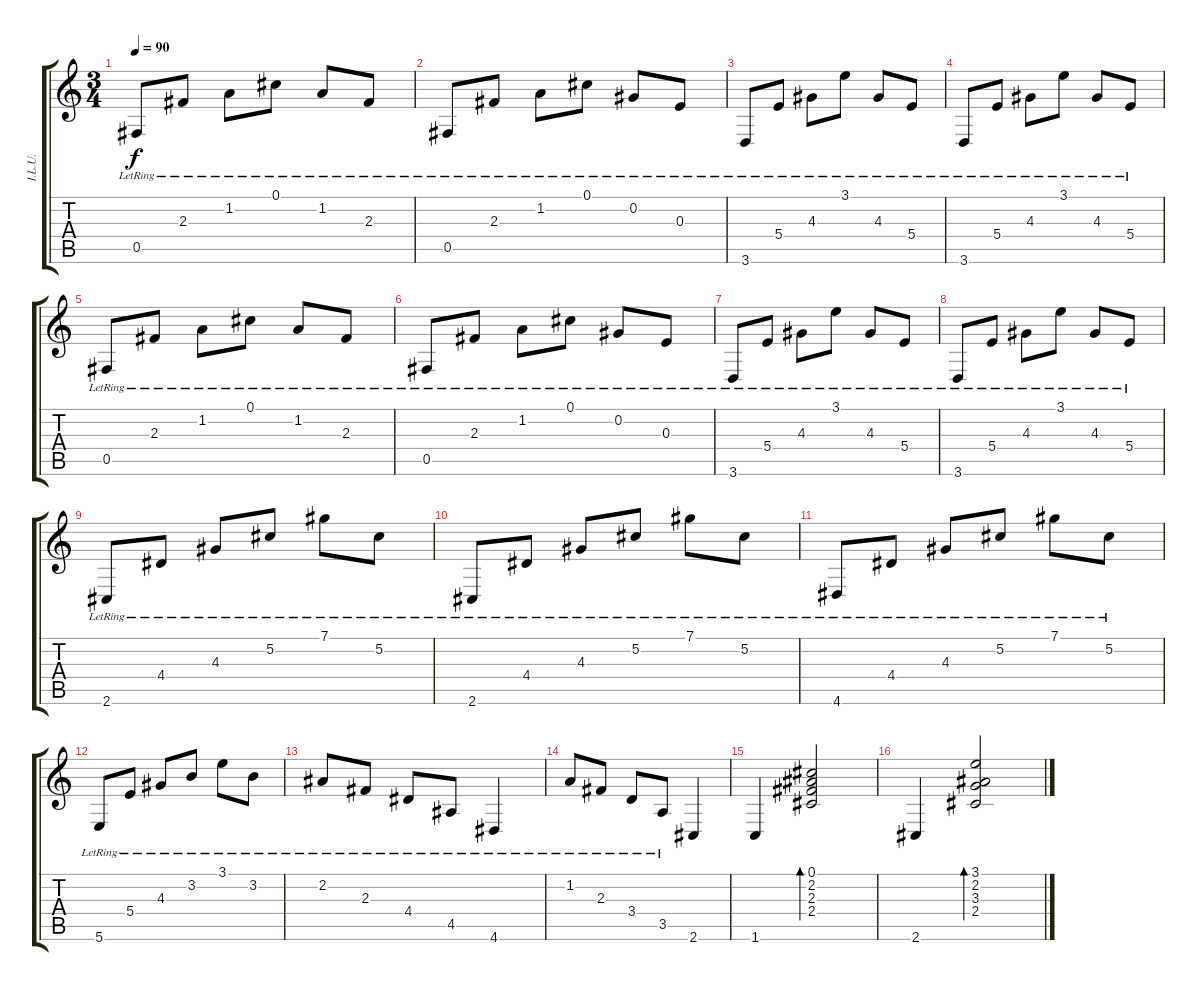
\track ("I.L.U." "I.L.U.") {instrument distortionguitar}
\staff {score tabs}
\tuning (Db4 Ab3 E3 B2 Gb2 B1) {hide}
\ts (3 4)
\tempo 90
\clef g2
\ks c
0.5{lr}.8{dy f} 2.3{lr}.8 1.2{lr}.8 0.1{lr}.8 1.2{lr}.8 2.3{lr}.8 |
0.5{lr}.8 2.3{lr}.8 1.2{lr}.8 0.1{lr}.8 0.2{lr}.8 0.3{lr}.8 |
3.6{lr}.8 5.4{lr}.8 4.3{lr}.8 3.1{lr}.8 4.3{lr}.8 5.4{lr}.8 |
3.6{lr}.8 5.4{lr}.8 4.3{lr}.8 3.1{lr}.8 4.3{lr}.8 5.4{lr}.8 |
0.5{lr}.8 2.3{lr}.8 1.2{lr}.8 0.1{lr}.8 1.2{lr}.8 2.3{lr}.8 |
0.5{lr}.8 2.3{lr}.8 1.2{lr}.8 0.1{lr}.8 0.2{lr}.8 0.3{lr}.8 |
3.6{lr}.8 5.4{lr}.8 4.3{lr}.8 3.1{lr}.8 4.3{lr}.8 5.4{lr}.8 |
3.6{lr}.8 5.4{lr}.8 4.3{lr}.8 3.1{lr}.8 4.3{lr}.8 5.4{lr}.8 |
2.6{lr}.8 4.4{lr}.8 4.3{lr}.8 5.2{lr}.8 7.1{lr}.8 5.2{lr}.8 |
2.6{lr}.8 4.4{lr}.8 4.3{lr}.8 5.2{lr}.8 7.1{lr}.8 5.2{lr}.8 |
4.6{lr}.8 4.4{lr}.8 4.3{lr}.8 5.2{lr}.8 7.1{lr}.8 5.2{lr}.8 |
5.6{lr}.8 5.4{lr}.8 4.3{lr}.8 3.2{lr}.8 3.1{lr}.8 3.2{lr}.8 |
2.2{lr}.8 2.3{lr}.8 4.4{lr}.8 4.5{lr}.8 4.6{lr}.4 |
1.2{lr}.8 2.3{lr}.8 3.4{lr}.8 3.5{lr}.8 2.6.4 |
1.6.4 (0.1 2.2 2.3 2.4).2{bd 240} |
2.6.4 (3.1 2.2 3.3 2.4).2{bd 240}
